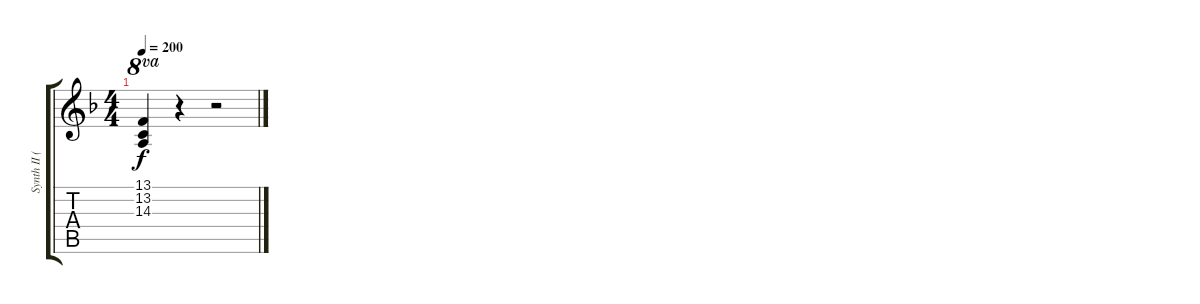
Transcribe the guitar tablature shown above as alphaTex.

\track ("Synth II (Kotobuki Tsumugi)" "Synth II (") {instrument orchestrahit}
\staff {score tabs}
\tuning (E4 B3 G3 D3 A2 E2) {hide}
\ts (4 4)
\tempo 200
\clef g2
\ks f
(13.1 13.2 14.3).4{ot 8va dy f} r.4 r.2
